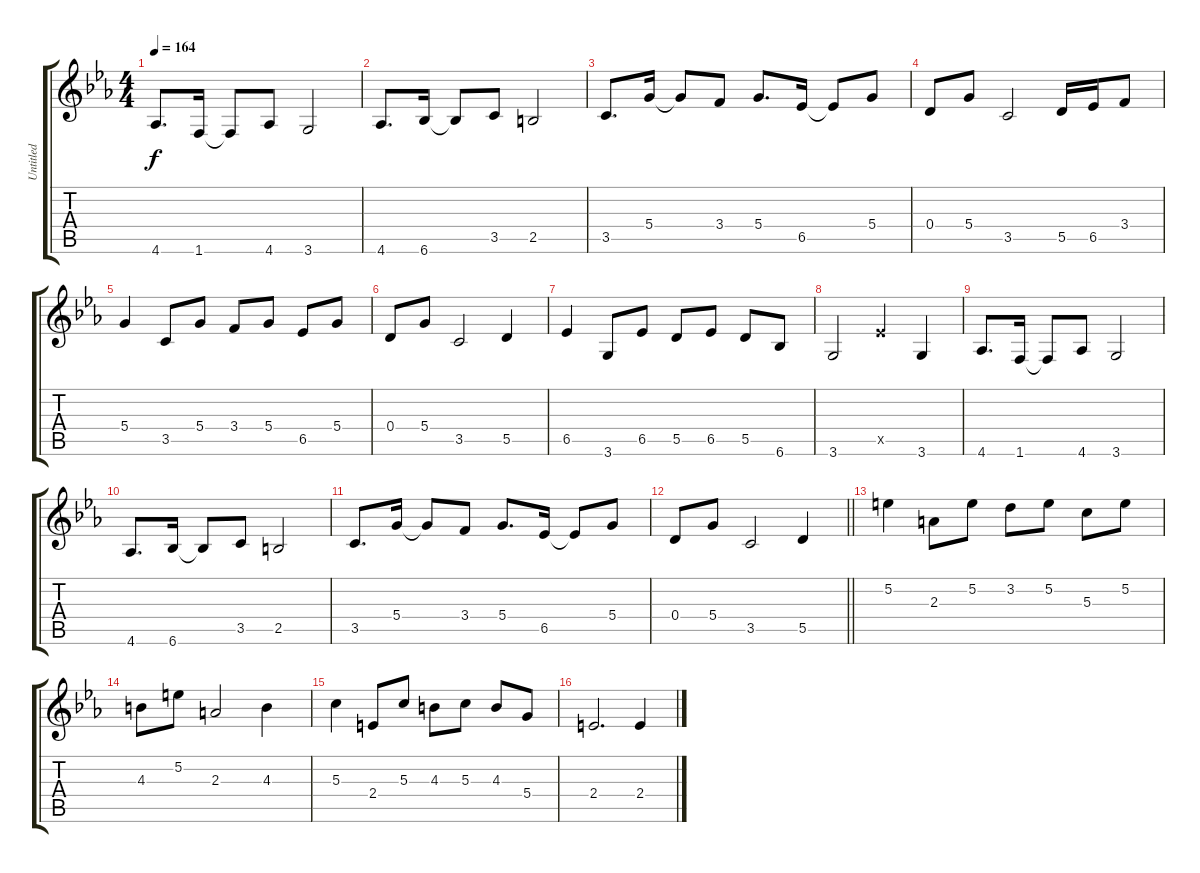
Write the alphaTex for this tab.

\track ("Untitled" "Untitled") {instrument overdrivenguitar}
\staff {score tabs}
\tuning (E4 B3 G3 D3 A2 E2) {hide}
\ts (4 4)
\tempo 164
\clef g2
\ks eb
4.6.8{d dy f} 1.6.16 1.6{t}.8 4.6.8 3.6.2 |
4.6.8{d} 6.6.16 6.6{t}.8 3.5.8 2.5.2 |
3.5.8{d} 5.4.16 5.4{t}.8 3.4.8 5.4.8{d} 6.5.16 6.5{t}.8 5.4.8 |
0.4.8 5.4.8 3.5.2 5.5.16 6.5.16 3.4.8 |
5.4.4 3.5.8 5.4.8 3.4.8 5.4.8 6.5.8 5.4.8 |
0.4.8 5.4.8 3.5.2 5.5.4 |
6.5.4 3.6.8 6.5.8 5.5.8 6.5.8 5.5.8 6.6.8 |
3.6.2 6.5{x}.4 3.6.4 |
4.6.8{d} 1.6.16 1.6{t}.8 4.6.8 3.6.2 |
4.6.8{d} 6.6.16 6.6{t}.8 3.5.8 2.5.2 |
3.5.8{d} 5.4.16 5.4{t}.8 3.4.8 5.4.8{d} 6.5.16 6.5{t}.8 5.4.8 |
\barLineRight lightlight
0.4.8 5.4.8 3.5.2 5.5.4 |
5.2.4 2.3.8 5.2.8 3.2.8 5.2.8 5.3.8 5.2.8 |
4.3.8 5.2.8 2.3.2 4.3.4 |
5.3.4 2.4.8 5.3.8 4.3.8 5.3.8 4.3.8 5.4.8 |
2.4.2{d} 2.4.4
